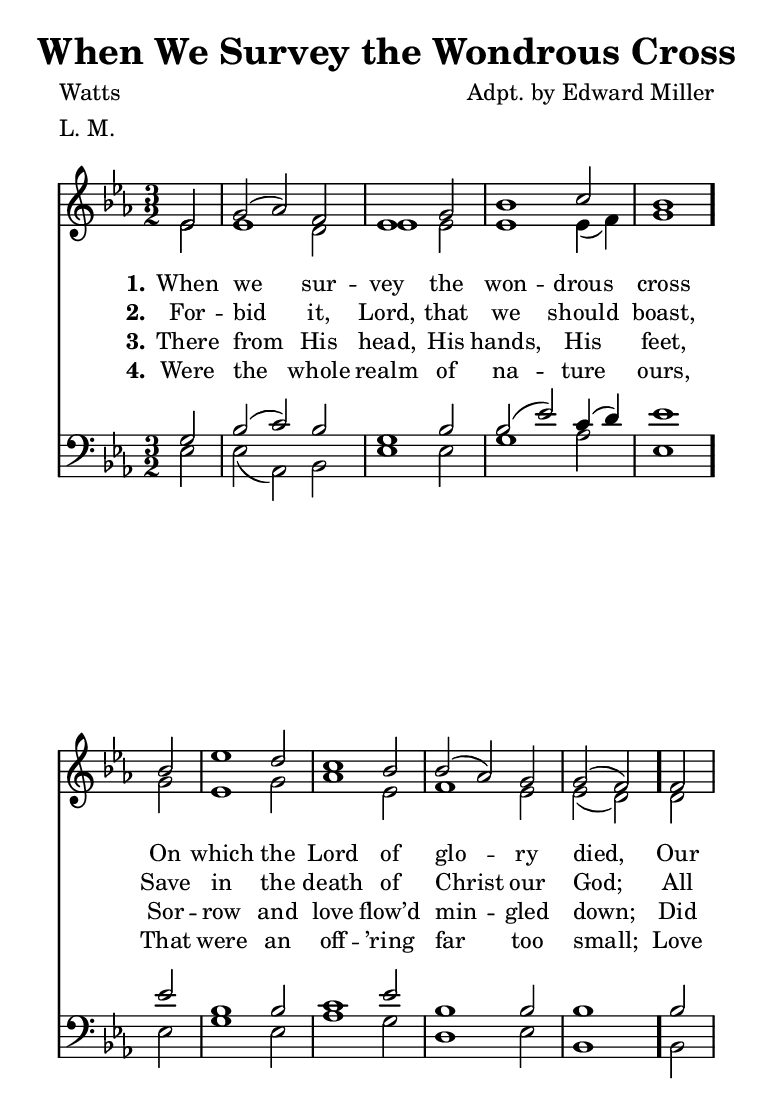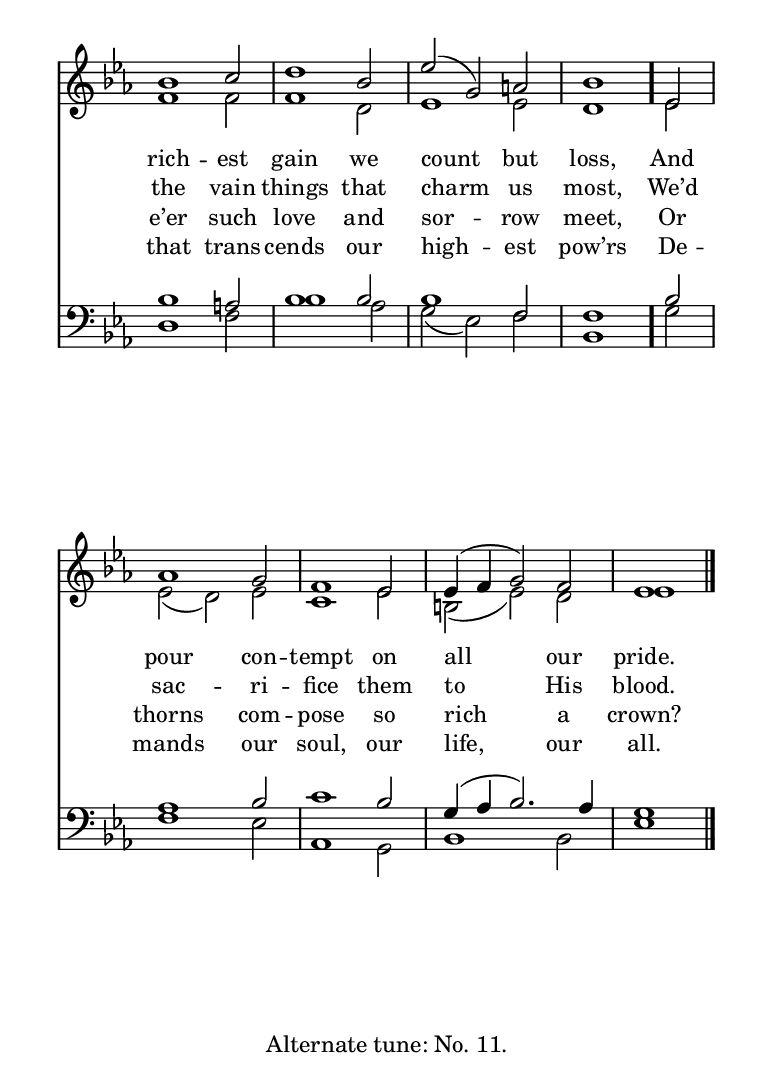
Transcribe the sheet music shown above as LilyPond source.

\include "common/global.ily"
\paper {
  \include "common/paper.ily"
  ragged-last-bottom = ##t
  systems-per-page = ##f
  system-count = #(cond (is-eogsized 2) (#t #f))
}

\header{
  hymnnumber = "199"
  title = "When We Survey the Wondrous Cross"
  tunename = "Rockingham"
  meter = "L. M."
  poet = "Watts"
  composer = "Adpt. by Edward Miller"
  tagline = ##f
}

global = {
  \include "common/overrides.ily"
  \override Staff.TimeSignature.style = #'()
  \time 3/2
  \override Score.MetronomeMark.transparent = ##t % hide all fermata changes too
  \tempo 2=90
  \key ees \major
  \partial 2
  \autoBeamOff
}

notesSoprano = {
\global
\relative c' {

  ees2 | g( aes) f | ees1 g2 | bes1 c2 | bes1
  bes2 | ees1 d2 | c1 bes2 | bes( aes) g | g( f)
  f2 | bes1 c2 | d1 bes2 | ees( g,) a | bes1
  ees,2 | aes1 g2 | f1 ees2 | ees4( f g2) f | ees1

  \bar "|."

}
}

notesAlto = {
\global
\relative e' {

  ees2 | ees1 d2 | ees1 ees2 | ees1 ees4( f) | g1
  g2 | ees1 g2 | aes1 ees2 | f1 ees2 | ees( d)
  d2 | f1 f2 | f1 d2 | ees1 ees2 | d1
  ees2 | ees( d) ees | c1 ees2 | b2( ees) d | ees1

}
}

notesTenor = {
\global
\relative a {

  g2 | bes( c) bes | g1 bes2 | bes( ees) c4( d) | ees1
  ees2 | bes1 bes2 | c1 ees2 | bes1 bes2 | bes1
  bes2 | bes1 a2 | bes1 bes2 | bes1 f2 | f1
  bes2 | aes1 bes2 | c1 bes2 | g4( aes bes2.) aes4 | g1

}
}

notesBass = {
\global
\relative f {

  ees2 | ees( aes,) bes | ees1 ees2 g1 aes2 | ees1
  ees2 | g1 ees2 | aes1 g2 | d1 ees2 | bes1
  bes2 d1 f2 | bes1 aes2 | g( ees) f | bes,1
  g'2 | f1 ees2 | aes,1 g2 | bes1 bes2 | ees1

}
}

wordsA = \lyricmode {
\set stanza = "1."

When we sur -- vey the won -- drous cross \bar "."
On which the Lord of glo -- ry died, \bar "."
Our rich -- est gain we count but loss, \bar "."
And pour con -- tempt on all our pride. \bar "."

}

wordsB = \lyricmode {
\set stanza = "2."

For -- bid it, Lord, that we should boast,
Save in the death of Christ our God;
All the vain things that charm us most,
We’d sac -- ri -- fice them to His blood.

}

wordsC = \lyricmode {
\set stanza = "3."

There from His head, His hands, His feet,
Sor -- row and love flow’d min -- gled down;
Did e’er such love and sor -- row meet,
Or thorns com -- pose so rich a crown?

}

wordsD = \lyricmode {
\set stanza = "4."

Were the whole realm of na -- ture ours,
That were an off -- ’ring far too small;
Love that trans -- cends our high -- est pow’rs
De -- mands our soul, our life, our all.

}

\score {
  \context ChoirStaff <<
    \context Staff = upper <<
      \set ChoirStaff.systemStartDelimiter = #'SystemStartBar
      \context Voice  = sopranos { \voiceOne << \notesSoprano >> }
      \context Voice  = altos { \voiceTwo << \notesAlto >> }
      \context Lyrics = one   \lyricsto sopranos \wordsA
      \context Lyrics = two   \lyricsto sopranos \wordsB
      \context Lyrics = three \lyricsto sopranos \wordsC
      \context Lyrics = four  \lyricsto sopranos \wordsD
    >>
    \context Staff = men <<
      \clef bass
      \context Voice  = tenors { \voiceOne << \notesTenor >> }
      \context Voice  = basses { \voiceTwo << \notesBass >> }
    >>
  >>
  \layout {
    \include "common/layout.ily"
  }
  \midi{
    \include "common/midi.ily"
  }
}

\noPageBreak \markup { \vspace #2 \fill-line { \raise #2 \line { Alternate tune: No. 11. } } }

\version "2.18.2"  % necessary for upgrading to future LilyPond versions.

% vi:set et ts=2 sw=2 ai nocindent syntax=lilypond:
